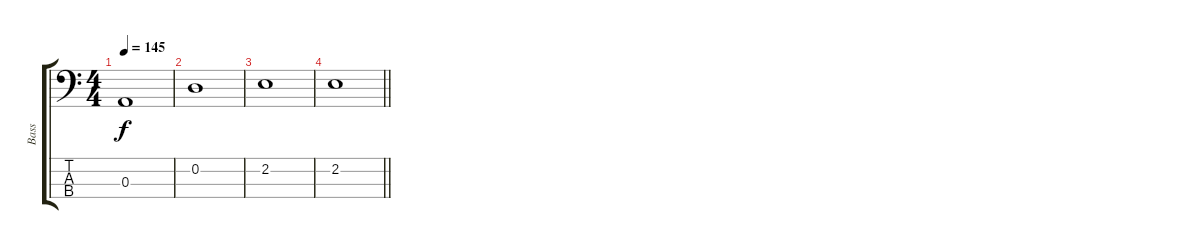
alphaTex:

\track ("Bass" "Bass") {instrument electricbassfinger}
\staff {score tabs}
\tuning (G2 D2 A1 E1) {hide}
\ts (4 4)
\tempo 145
\clef f4
\ks c
0.3.1{dy f} |
0.2.1 |
2.2.1 |
\barLineRight lightlight
2.2.1
